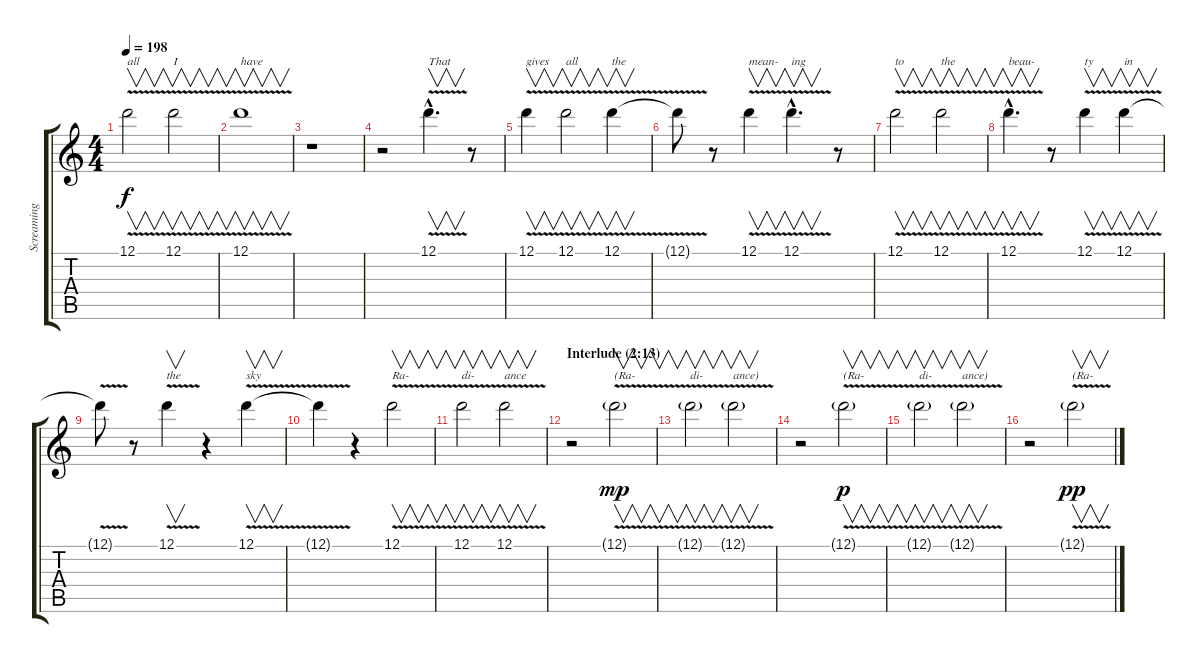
\track ("Screaming" "Screaming") {instrument guitarharmonics}
\staff {score tabs}
\tuning (D4 A3 F3 C3 G2 C2) {hide}
\ts (4 4)
\tempo 198
\clef g2
\ks c
12.1{v}.2{v txt "all" dy f} 12.1{v}.2{v txt "I"} |
12.1{v}.1{v txt "have"} |
r.1 |
r.2 12.1{v hac}.4{v d txt "That"} r.8 |
12.1{v}.4{v txt "gives"} 12.1{v}.2{v txt "all"} 12.1{v}.4{v txt "the"} |
12.1{t}.8 r.8 12.1{v}.4{v txt "mean-"} 12.1{v hac}.4{v d txt "ing"} r.8 |
12.1{v}.2{v txt "to"} 12.1{v}.2{v txt "the"} |
12.1{v hac}.4{v d txt "beau-"} r.8 12.1{v}.4{v txt "ty"} 12.1{v}.4{v txt "in"} |
12.1{t}.8 r.8 12.1{v}.4{v txt "the"} r.4 12.1{v}.4{v txt "sky"} |
12.1{t}.4 r.4 12.1{v}.2{v txt "Ra-"} |
12.1{v}.2{v txt "di-"} 12.1{v}.2{v txt "ance"} |
\section ("" "Interlude (2:13)")
r.2 12.1{v g}.2{v txt "(Ra-" dy mp} |
12.1{v g}.2{v txt "di-"} 12.1{v g}.2{v txt "ance)"} |
r.2 12.1{v g}.2{v txt "(Ra-" dy p} |
12.1{v g}.2{v txt "di-"} 12.1{v g}.2{v txt "ance)"} |
r.2 12.1{v g}.2{v txt "(Ra-" dy pp}
